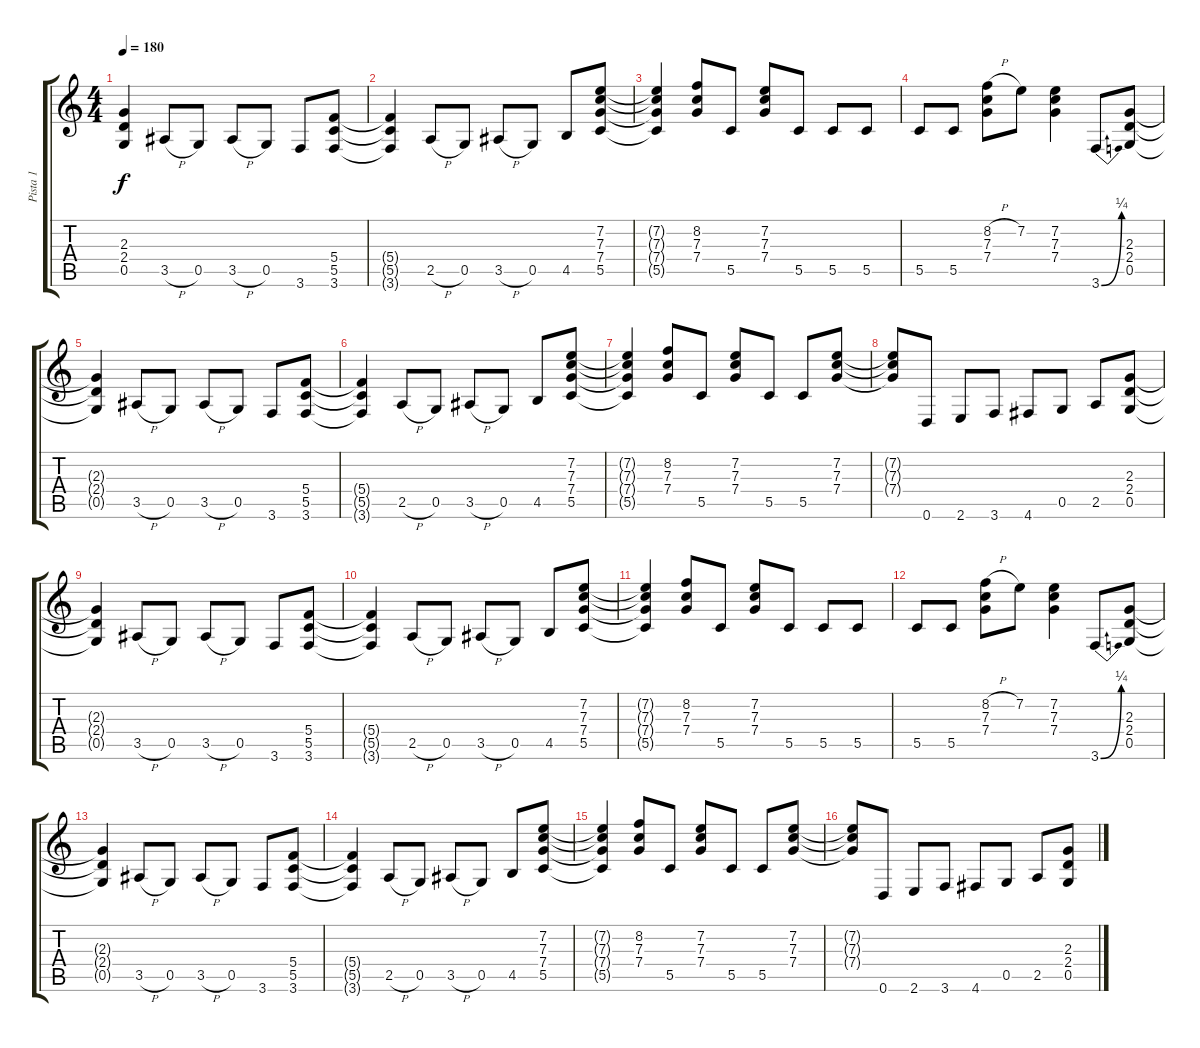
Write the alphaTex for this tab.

\track ("Pista 1" "Pista 1") {instrument overdrivenguitar}
\staff {score tabs}
\tuning (D4 A3 F3 C3 G2 D2) {hide}
\ts (4 4)
\tempo 180
\clef g2
\ks c
(2.3{t} 2.4{t} 0.5{t}).4{dy f} 3.5{h}.8 0.5.8 3.5{h}.8 0.5.8 3.6.8 (5.4 5.5 3.6).8 |
(5.4{t} 5.5{t} 3.6{t}).4 2.5{h}.8 0.5.8 3.5{h}.8 0.5.8 4.5.8 (7.2 7.3 7.4 5.5).8 |
(7.2{t} 7.3{t} 7.4{t} 5.5{t}).4 (8.2 7.3 7.4).8 5.5.8 (7.2 7.3 7.4).8 5.5.8 5.5.8 5.5.8 |
5.5.8 5.5.8 (8.2{h} 7.3 7.4).8 7.2.8 (7.2 7.3 7.4).4 3.6{be (bend 0 0 60 1)}.8 (2.3 2.4 0.5).8 |
(2.3{t} 2.4{t} 0.5{t}).4 3.5{h}.8 0.5.8 3.5{h}.8 0.5.8 3.6.8 (5.4 5.5 3.6).8 |
(5.4{t} 5.5{t} 3.6{t}).4 2.5{h}.8 0.5.8 3.5{h}.8 0.5.8 4.5.8 (7.2 7.3 7.4 5.5).8 |
(7.2{t} 7.3{t} 7.4{t} 5.5{t}).4 (8.2 7.3 7.4).8 5.5.8 (7.2 7.3 7.4).8 5.5.8 5.5.8 (7.2 7.3 7.4).8 |
(7.2{t} 7.3{t} 7.4{t}).8 0.6.8 2.6.8 3.6.8 4.6.8 0.5.8 2.5.8 (2.3 2.4 0.5).8 |
(2.3{t} 2.4{t} 0.5{t}).4 3.5{h}.8 0.5.8 3.5{h}.8 0.5.8 3.6.8 (5.4 5.5 3.6).8 |
(5.4{t} 5.5{t} 3.6{t}).4 2.5{h}.8 0.5.8 3.5{h}.8 0.5.8 4.5.8 (7.2 7.3 7.4 5.5).8 |
(7.2{t} 7.3{t} 7.4{t} 5.5{t}).4 (8.2 7.3 7.4).8 5.5.8 (7.2 7.3 7.4).8 5.5.8 5.5.8 5.5.8 |
5.5.8 5.5.8 (8.2{h} 7.3 7.4).8 7.2.8 (7.2 7.3 7.4).4 3.6{be (bend 0 0 60 1)}.8 (2.3 2.4 0.5).8 |
(2.3{t} 2.4{t} 0.5{t}).4 3.5{h}.8 0.5.8 3.5{h}.8 0.5.8 3.6.8 (5.4 5.5 3.6).8 |
(5.4{t} 5.5{t} 3.6{t}).4 2.5{h}.8 0.5.8 3.5{h}.8 0.5.8 4.5.8 (7.2 7.3 7.4 5.5).8 |
(7.2{t} 7.3{t} 7.4{t} 5.5{t}).4 (8.2 7.3 7.4).8 5.5.8 (7.2 7.3 7.4).8 5.5.8 5.5.8 (7.2 7.3 7.4).8 |
(7.2{t} 7.3{t} 7.4{t}).8 0.6.8 2.6.8 3.6.8 4.6.8 0.5.8 2.5.8 (2.3 2.4 0.5).8
